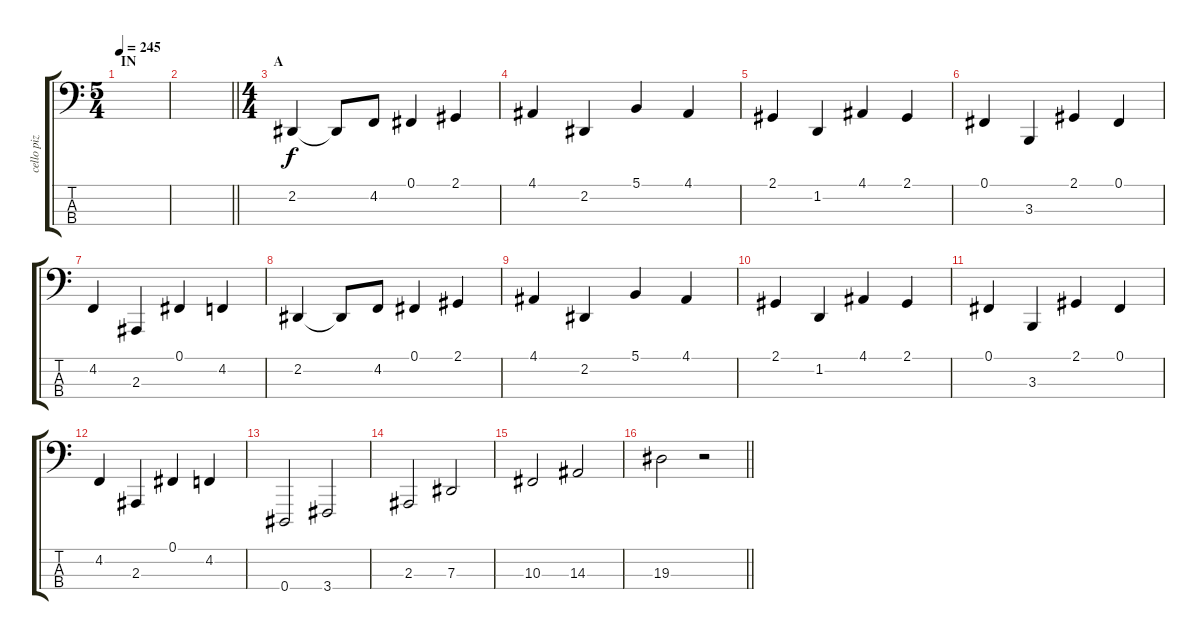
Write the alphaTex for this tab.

\track ("cello piz" "cello piz") {instrument pizzicatostrings}
\staff {score tabs}
\tuning (Gb2 Db2 Ab1 Eb1) {hide}
\ts (5 4)
\section ("" "IN")
\tempo 245
\clef f4
\ks c
|
\barLineRight lightlight
|
\ts (4 4)
\section ("" "A")
2.2.4 2.2{t}.8 4.2.8 0.1.4 2.1.4 |
4.1.4 2.2.4 5.1.4 4.1.4 |
2.1.4 1.2.4 4.1.4 2.1.4 |
0.1.4 3.3.4 2.1.4 0.1.4 |
4.2.4 2.3.4 0.1.4 4.2.4 |
2.2.4 2.2{t}.8 4.2.8 0.1.4 2.1.4 |
4.1.4 2.2.4 5.1.4 4.1.4 |
2.1.4 1.2.4 4.1.4 2.1.4 |
0.1.4 3.3.4 2.1.4 0.1.4 |
4.2.4 2.3.4 0.1.4 4.2.4 |
0.4.2 3.4.2 |
2.3.2 7.3.2 |
10.3.2 14.3.2 |
\barLineRight lightlight
19.3.2 r.2
